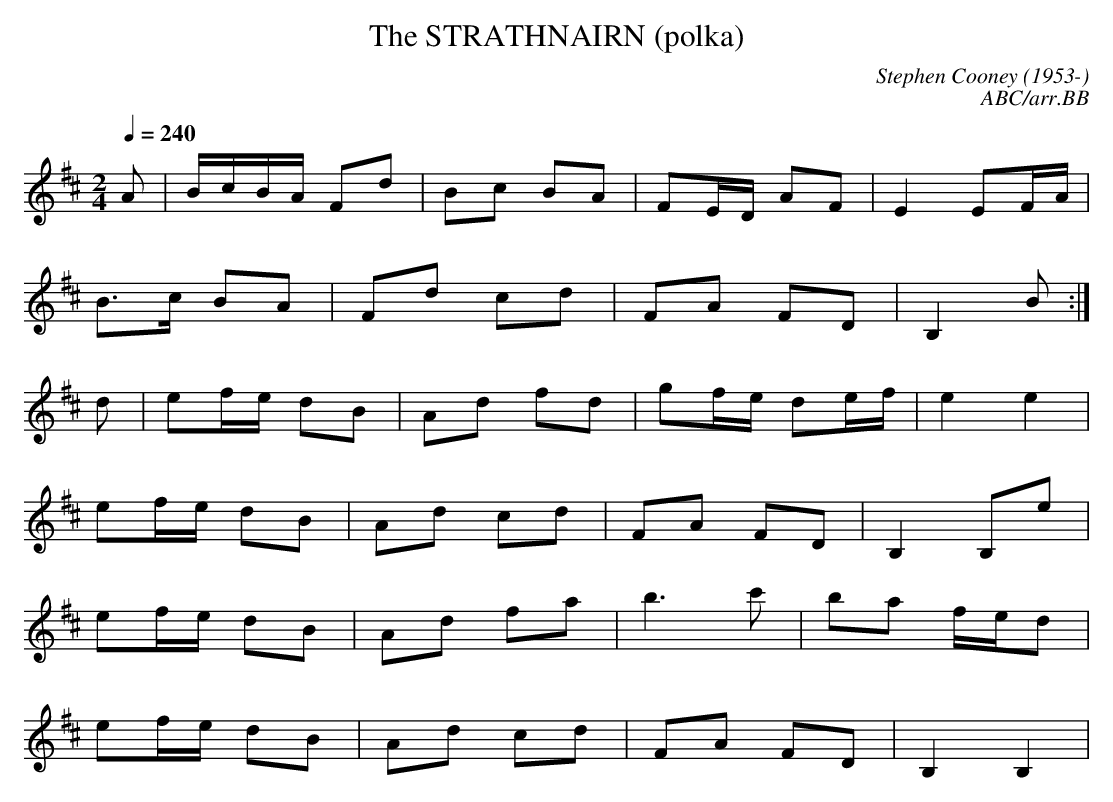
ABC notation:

X:1
T:STRATHNAIRN (polka), The
C:Stephen Cooney (1953-)
C:ABC/arr.BB
Q:1/4=240
M:2/4
L:1/8
K:Bm
A|B/c/B/A/ Fd|Bc BA|FE/D/ AF|E2 EF/A/|
B>c BA|Fd cd|FA FD|B,2B :|
d|ef/e/ dB|Ad fd|gf/e/ de/f/|e2 e2|
ef/e/ dB|Ad cd|FA FD|B,2 B,e|
ef/e/ dB|Ad fa|b3 c'|ba f/e/d|
ef/e/ dB|Ad cd|FA FD|B,2 B,2|
